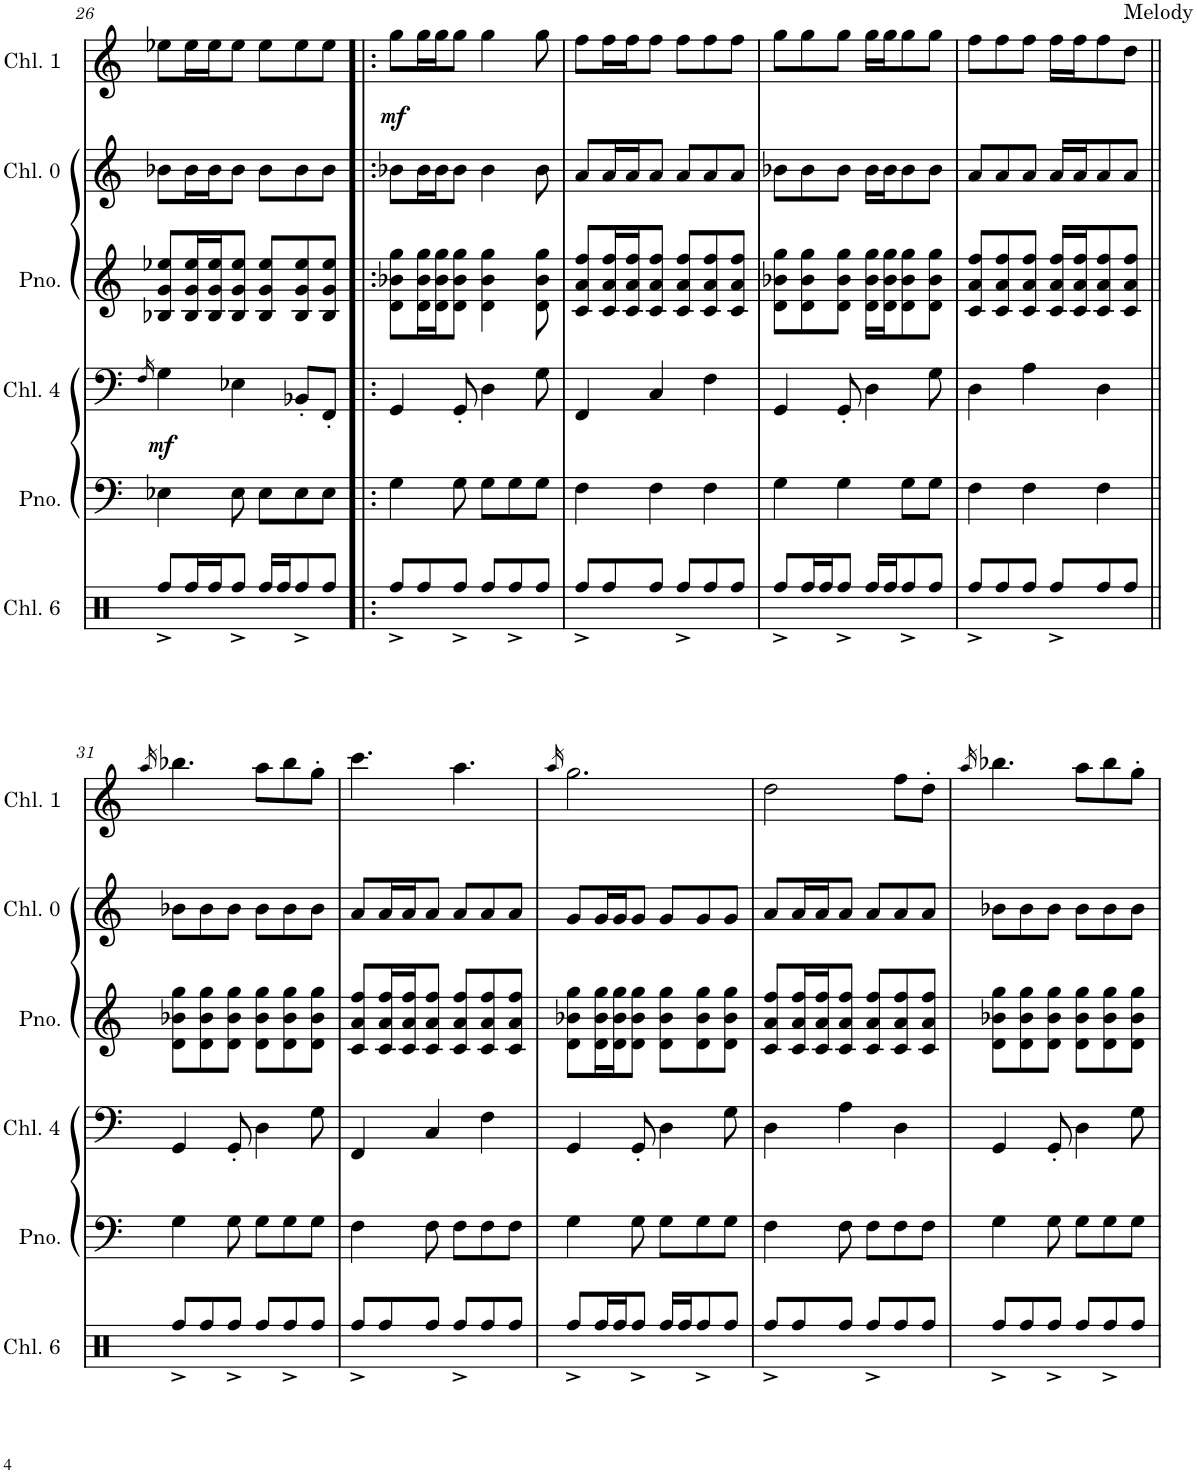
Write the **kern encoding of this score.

**kern	**kern	**kern	**dynam	**kern	**kern	**kern	**dynam
*part6	*part5	*part4	*part4	*part3	*part2	*part1	*part1
*staff6	*staff5	*staff4	*staff4	*staff3	*staff2	*staff1	*staff1
*I"Channel 6	*I"Piano	*I"Channel 4	*	*I"Piano	*I"Channel 0	*I"Channel 1	*
*I'Chl. 6	*I'Pno.	*I'Chl. 4	*	*I'Pno.	*I'Chl. 0	*I'Chl. 1	*
!!LO:PB:g=z
*clefX	*clefF4	*clefGv2	*	*clefG2	*clefG2	*clefG2	*
*k[]	*k[]	*k[]	*	*k[]	*k[]	*k[]	*
*M6/8	*M6/8	*M6/8	*	*M6/8	*M6/8	*M6/8	*
=26	=26	=26	=26	=26	=26	=26	=26
.	.	16qF/	.	.	.	.	.
!	!	!	!LO:DY:b	!	!	!	!
8Rff^/L	4E-X\	4G\	mf	8B-X/ 8g/ 8ee-X/L	8b-X\L	8ee-X\L	.
16Rff/L	.	.	.	16B-/ 16g/ 16ee-/L	16b-\L	16ee-\L	.
16Rff/J	.	.	.	16B-/ 16g/ 16ee-/J	16b-\J	16ee-\J	.
8Rff^/J	8E-\	4E-X\	.	8B-/ 8g/ 8ee-/J	8b-\J	8ee-\J	.
16Rff/LL	8E-\L	.	.	8B-/ 8g/ 8ee-/L	8b-\L	8ee-\L	.
16Rff/J	.	.	.	.	.	.	.
8Rff^/	8E-\	8BB-X'/L	.	8B-/ 8g/ 8ee-/	8b-\	8ee-\	.
8Rff/J	8E-\J	8FF'/J	.	8B-/ 8g/ 8ee-/J	8b-\J	8ee-\J	.
=27!|:	=27!|:	=27!|:	=27!|:	=27!|:	=27!|:	=27!|:	=27!|:
!	!	!	!	!	!	!	!LO:DY:b
8Rff^/L	4G\	4GG/	.	8d\ 8b-X\ 8gg\L	8b-X\L	8gg\L	mf
8Rff/	.	.	.	16d\ 16b-\ 16gg\L	16b-\L	16gg\L	.
.	.	.	.	16d\ 16b-\ 16gg\J	16b-\J	16gg\J	.
8Rff^/J	8G\	8GG'/	.	8d\ 8b-\ 8gg\J	8b-\J	8gg\J	.
8Rff/L	8G\L	4D\	.	4d\ 4b-\ 4gg\	4b-\	4gg\	.
8Rff^/	8G\	.	.	.	.	.	.
8Rff/J	8G\J	8G\	.	8d\ 8b-\ 8gg\	8b-\	8gg\	.
=28	=28	=28	=28	=28	=28	=28	=28
8Rff^/L	4F\	4FF/	.	8c/ 8a/ 8ff/L	8a/L	8ff\L	.
8Rff/	.	.	.	16c/ 16a/ 16ff/L	16a/L	16ff\L	.
.	.	.	.	16c/ 16a/ 16ff/J	16a/J	16ff\J	.
8Rff/J	4F\	4C/	.	8c/ 8a/ 8ff/J	8a/J	8ff\J	.
8Rff^/L	.	.	.	8c/ 8a/ 8ff/L	8a/L	8ff\L	.
8Rff/	4F\	4F\	.	8c/ 8a/ 8ff/	8a/	8ff\	.
8Rff/J	.	.	.	8c/ 8a/ 8ff/J	8a/J	8ff\J	.
=29	=29	=29	=29	=29	=29	=29	=29
8Rff^/L	4G\	4GG/	.	8d\ 8b-X\ 8gg\L	8b-X\L	8gg\L	.
16Rff/L	.	.	.	8d\ 8b-\ 8gg\	8b-\	8gg\	.
16Rff/J	.	.	.	.	.	.	.
8Rff^/J	4G\	8GG'/	.	8d\ 8b-\ 8gg\J	8b-\J	8gg\J	.
16Rff/LL	.	4D\	.	16d\ 16b-\ 16gg\LL	16b-\LL	16gg\LL	.
16Rff/J	.	.	.	16d\ 16b-\ 16gg\J	16b-\J	16gg\J	.
8Rff^/	8G\L	.	.	8d\ 8b-\ 8gg\	8b-\	8gg\	.
8Rff/J	8G\J	8G\	.	8d\ 8b-\ 8gg\J	8b-\J	8gg\J	.
=30	=30	=30	=30	=30	=30	=30	=30
8Rff^/L	4F\	4D\	.	8c/ 8a/ 8ff/L	8a/L	8ff\L	.
8Rff/	.	.	.	8c/ 8a/ 8ff/	8a/	8ff\	.
8Rff/J	4F\	4A\	.	8c/ 8a/ 8ff/J	8a/J	8ff\J	.
8Rff^/L	.	.	.	16c/ 16a/ 16ff/LL	16a/LL	16ff\LL	.
.	.	.	.	16c/ 16a/ 16ff/J	16a/J	16ff\J	.
8Rff/	4F\	4D\	.	8c/ 8a/ 8ff/	8a/	8ff\	.
!	!	!	!	!	!	!LO:TX:a:t=Melody	!
8Rff/J	.	.	.	8c/ 8a/ 8ff/J	8a/J	8dd\J	.
!!LO:LB:g=z
=31||	=31||	=31||	=31||	=31||	=31||	=31||	=31||
.	.	.	.	.	.	16qaa/	.
8Rff^/L	4G\	4GG/	.	8d\ 8b-X\ 8gg\L	8b-X\L	4.bb-X\	.
8Rff/	.	.	.	8d\ 8b-\ 8gg\	8b-\	.	.
8Rff^/J	8G\	8GG'/	.	8d\ 8b-\ 8gg\J	8b-\J	.	.
8Rff/L	8G\L	4D\	.	8d\ 8b-\ 8gg\L	8b-\L	8aa\L	.
8Rff^/	8G\	.	.	8d\ 8b-\ 8gg\	8b-\	8bb-\	.
8Rff/J	8G\J	8G\	.	8d\ 8b-\ 8gg\J	8b-\J	8gg'\J	.
=32	=32	=32	=32	=32	=32	=32	=32
8Rff^/L	4F\	4FF/	.	8c/ 8a/ 8ff/L	8a/L	4.ccc\	.
8Rff/	.	.	.	16c/ 16a/ 16ff/L	16a/L	.	.
.	.	.	.	16c/ 16a/ 16ff/J	16a/J	.	.
8Rff/J	8F\	4C/	.	8c/ 8a/ 8ff/J	8a/J	.	.
8Rff^/L	8F\L	.	.	8c/ 8a/ 8ff/L	8a/L	4.aa\	.
8Rff/	8F\	4F\	.	8c/ 8a/ 8ff/	8a/	.	.
8Rff/J	8F\J	.	.	8c/ 8a/ 8ff/J	8a/J	.	.
=33	=33	=33	=33	=33	=33	=33	=33
.	.	.	.	.	.	16qaa/	.
8Rff^/L	4G\	4GG/	.	8d\ 8b-X\ 8gg\L	8g/L	2.gg\	.
16Rff/L	.	.	.	16d\ 16b-\ 16gg\L	16g/L	.	.
16Rff/J	.	.	.	16d\ 16b-\ 16gg\J	16g/J	.	.
8Rff^/J	8G\	8GG'/	.	8d\ 8b-\ 8gg\J	8g/J	.	.
16Rff/LL	8G\L	4D\	.	8d\ 8b-\ 8gg\L	8g/L	.	.
16Rff/J	.	.	.	.	.	.	.
8Rff^/	8G\	.	.	8d\ 8b-\ 8gg\	8g/	.	.
8Rff/J	8G\J	8G\	.	8d\ 8b-\ 8gg\J	8g/J	.	.
=34	=34	=34	=34	=34	=34	=34	=34
8Rff^/L	4F\	4D\	.	8c/ 8a/ 8ff/L	8a/L	2dd\	.
8Rff/	.	.	.	16c/ 16a/ 16ff/L	16a/L	.	.
.	.	.	.	16c/ 16a/ 16ff/J	16a/J	.	.
8Rff/J	8F\	4A\	.	8c/ 8a/ 8ff/J	8a/J	.	.
8Rff^/L	8F\L	.	.	8c/ 8a/ 8ff/L	8a/L	.	.
8Rff/	8F\	4D\	.	8c/ 8a/ 8ff/	8a/	8ff\L	.
8Rff/J	8F\J	.	.	8c/ 8a/ 8ff/J	8a/J	8dd'\J	.
=35	=35	=35	=35	=35	=35	=35	=35
.	.	.	.	.	.	16qaa/	.
8Rff^/L	4G\	4GG/	.	8d\ 8b-X\ 8gg\L	8b-X\L	4.bb-X\	.
8Rff/	.	.	.	8d\ 8b-\ 8gg\	8b-\	.	.
8Rff^/J	8G\	8GG'/	.	8d\ 8b-\ 8gg\J	8b-\J	.	.
8Rff/L	8G\L	4D\	.	8d\ 8b-\ 8gg\L	8b-\L	8aa\L	.
8Rff^/	8G\	.	.	8d\ 8b-\ 8gg\	8b-\	8bb-\	.
8Rff/J	8G\J	8G\	.	8d\ 8b-\ 8gg\J	8b-\J	8gg'\J	.
=	=	=	=	=	=	=	=
*-	*-	*-	*-	*-	*-	*-	*-
